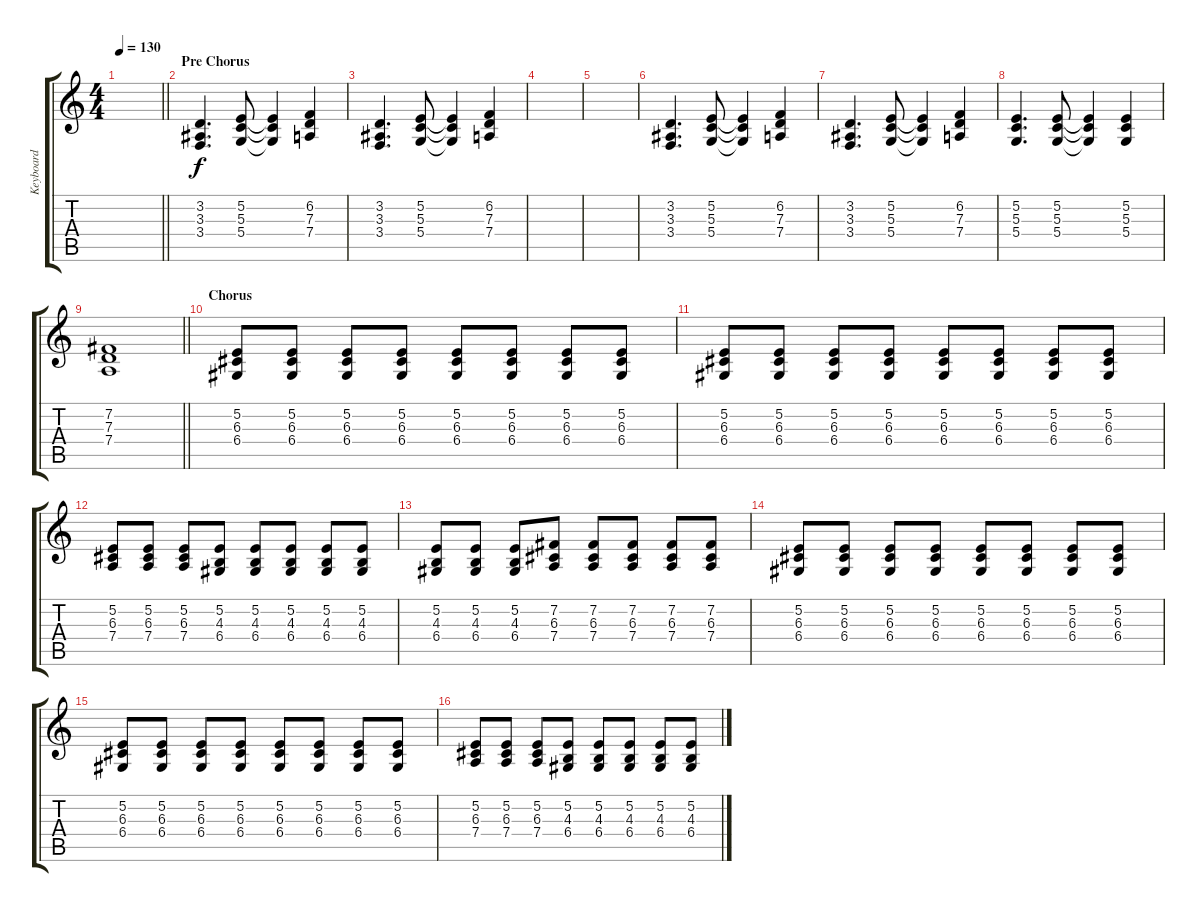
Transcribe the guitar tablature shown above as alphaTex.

\track ("Keyboard" "Keyboard") {instrument lead1square}
\staff {score tabs}
\tuning (E4 B3 G3 D3 A2 E2) {hide}
\ts (4 4)
\tempo 130
\clef g2
\barLineRight lightlight
\ks c
|
\section ("" "Pre Chorus")
(3.2 3.3 3.4).4{d} (5.2 5.3 5.4).8 (5.2{t} 5.3{t} 5.4{t}).4 (6.2 7.3 7.4).4 |
(3.2 3.3 3.4).4{d} (5.2 5.3 5.4).8 (5.2{t} 5.3{t} 5.4{t}).4 (6.2 7.3 7.4).4 |
|
|
(3.2 3.3 3.4).4{d} (5.2 5.3 5.4).8 (5.2{t} 5.3{t} 5.4{t}).4 (6.2 7.3 7.4).4 |
(3.2 3.3 3.4).4{d} (5.2 5.3 5.4).8 (5.2{t} 5.3{t} 5.4{t}).4 (6.2 7.3 7.4).4 |
(5.2 5.3 5.4).4{d} (5.2 5.3 5.4).8 (5.2{t} 5.3{t} 5.4{t}).4 (5.2 5.3 5.4).4 |
\barLineRight lightlight
(7.2 7.3 7.4).1 |
\section ("" "Chorus")
(5.2 6.3 6.4).8 (5.2 6.3 6.4).8 (5.2 6.3 6.4).8 (5.2 6.3 6.4).8 (5.2 6.3 6.4).8 (5.2 6.3 6.4).8 (5.2 6.3 6.4).8 (5.2 6.3 6.4).8 |
(5.2 6.3 6.4).8 (5.2 6.3 6.4).8 (5.2 6.3 6.4).8 (5.2 6.3 6.4).8 (5.2 6.3 6.4).8 (5.2 6.3 6.4).8 (5.2 6.3 6.4).8 (5.2 6.3 6.4).8 |
(5.2 6.3 7.4).8 (5.2 6.3 7.4).8 (5.2 6.3 7.4).8 (5.2 4.3 6.4).8 (5.2 4.3 6.4).8 (5.2 4.3 6.4).8 (5.2 4.3 6.4).8 (5.2 4.3 6.4).8 |
(5.2 4.3 6.4).8 (5.2 4.3 6.4).8 (5.2 4.3 6.4).8 (7.2 6.3 7.4).8 (7.2 6.3 7.4).8 (7.2 6.3 7.4).8 (7.2 6.3 7.4).8 (7.2 6.3 7.4).8 |
(5.2 6.3 6.4).8 (5.2 6.3 6.4).8 (5.2 6.3 6.4).8 (5.2 6.3 6.4).8 (5.2 6.3 6.4).8 (5.2 6.3 6.4).8 (5.2 6.3 6.4).8 (5.2 6.3 6.4).8 |
(5.2 6.3 6.4).8 (5.2 6.3 6.4).8 (5.2 6.3 6.4).8 (5.2 6.3 6.4).8 (5.2 6.3 6.4).8 (5.2 6.3 6.4).8 (5.2 6.3 6.4).8 (5.2 6.3 6.4).8 |
(5.2 6.3 7.4).8 (5.2 6.3 7.4).8 (5.2 6.3 7.4).8 (5.2 4.3 6.4).8 (5.2 4.3 6.4).8 (5.2 4.3 6.4).8 (5.2 4.3 6.4).8 (5.2 4.3 6.4).8
